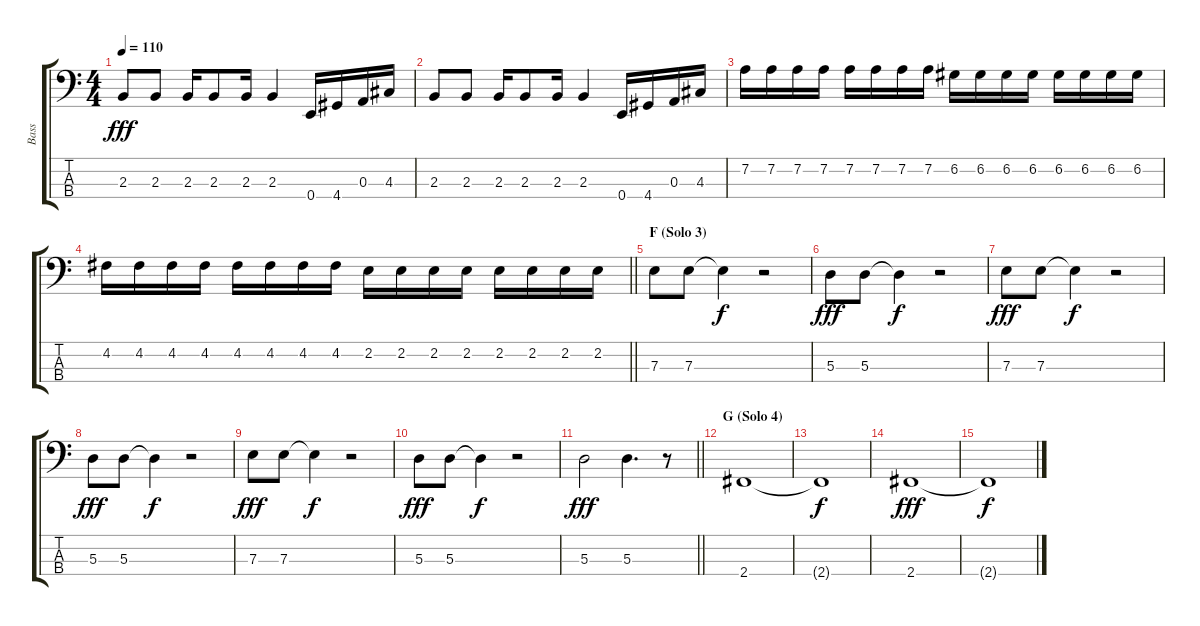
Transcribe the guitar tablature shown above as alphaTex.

\track ("Bass" "Bass") {instrument electricbassfinger}
\staff {score tabs}
\tuning (G2 D2 A1 E1) {hide}
\ts (4 4)
\tempo 110
\clef f4
\ks c
2.3.8{dy fff} 2.3.8 2.3.16 2.3.8 2.3.16 2.3.4 0.4.16 4.4.16 0.3.16 4.3.16 |
2.3.8 2.3.8 2.3.16 2.3.8 2.3.16 2.3.4 0.4.16 4.4.16 0.3.16 4.3.16 |
7.2.16 7.2.16 7.2.16 7.2.16 7.2.16 7.2.16 7.2.16 7.2.16 6.2.16 6.2.16 6.2.16 6.2.16 6.2.16 6.2.16 6.2.16 6.2.16 |
\barLineRight lightlight
4.2.16 4.2.16 4.2.16 4.2.16 4.2.16 4.2.16 4.2.16 4.2.16 2.2.16 2.2.16 2.2.16 2.2.16 2.2.16 2.2.16 2.2.16 2.2.16 |
\section ("" "F (Solo 3)")
7.3.8 7.3.8 7.3{t}.4{dy f} r.2 |
5.3.8{dy fff} 5.3.8 5.3{t}.4{dy f} r.2 |
7.3.8{dy fff} 7.3.8 7.3{t}.4{dy f} r.2 |
5.3.8{dy fff} 5.3.8 5.3{t}.4{dy f} r.2 |
7.3.8{dy fff} 7.3.8 7.3{t}.4{dy f} r.2 |
5.3.8{dy fff} 5.3.8 5.3{t}.4{dy f} r.2 |
\barLineRight lightlight
5.3.2{dy fff} 5.3.4{d} r.8 |
\section ("" "G (Solo 4)")
2.4.1 |
2.4{t}.1{dy f} |
2.4.1{dy fff} |
2.4{t}.1{dy f}
